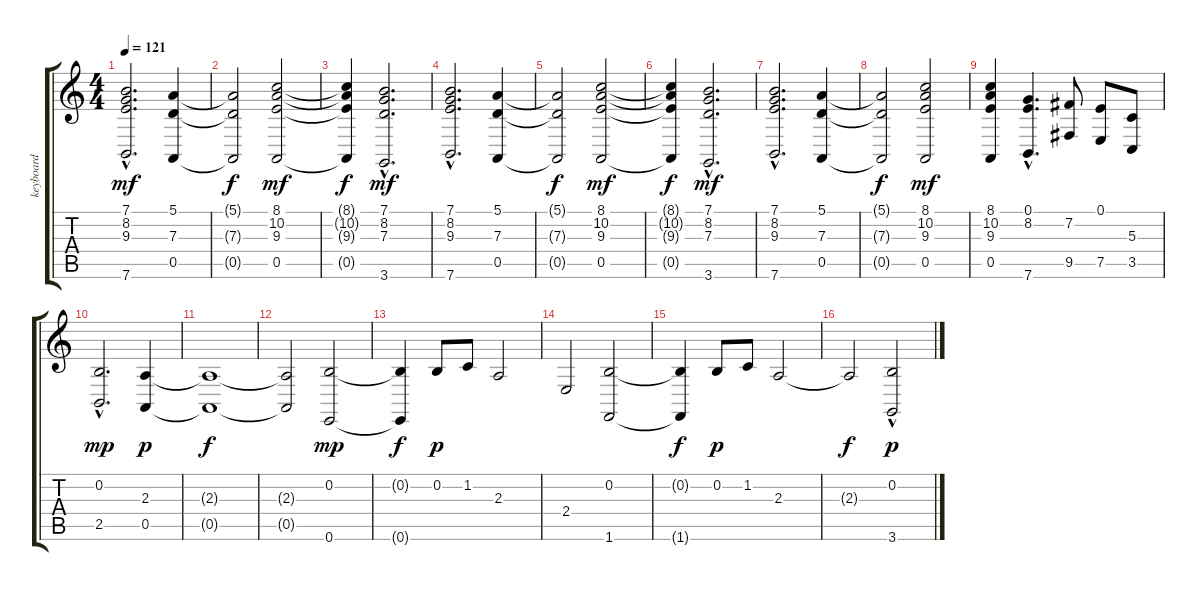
\track ("keyboard" "keyboard") {instrument stringensemble1}
\staff {score tabs}
\tuning (E4 B3 G3 D3 A2 E2) {hide}
\ts (4 4)
\tempo 121
\clef g2
\ks c
(7.1{hac} 8.2{hac} 9.3{hac} 7.6{hac}).2{d dy mf} (5.1 7.3 0.5).4 |
(5.1{t} 7.3{t} 0.5{t}).2{dy f} (8.1 10.2 9.3 0.5).2{dy mf} |
(8.1{t} 10.2{t} 9.3{t} 0.5{t}).4{dy f} (7.1{hac} 8.2{hac} 7.3{hac} 3.6{hac}).2{d dy mf} |
(7.1{hac} 8.2{hac} 9.3{hac} 7.6{hac}).2{d} (5.1 7.3 0.5).4 |
(5.1{t} 7.3{t} 0.5{t}).2{dy f} (8.1 10.2 9.3 0.5).2{dy mf} |
(8.1{t} 10.2{t} 9.3{t} 0.5{t}).4{dy f} (7.1{hac} 8.2{hac} 7.3{hac} 3.6{hac}).2{d dy mf} |
(7.1{hac} 8.2{hac} 9.3{hac} 7.6{hac}).2{d} (5.1 7.3 0.5).4 |
(5.1{t} 7.3{t} 0.5{t}).2{dy f} (8.1 10.2 9.3 0.5).2{dy mf} |
(8.1 10.2 9.3 0.5).4 (0.1{hac} 8.2{hac} 7.6{hac}).4{d} (7.2 9.5).8 (0.1 7.5).8 (5.3 3.5).8 |
(0.2{hac} 2.5{hac}).2{d dy mp} (2.3 0.5).4{dy p} |
(2.3{t} 0.5{t}).1{dy f} |
(2.3{t} 0.5{t}).2 (0.2 0.6).2{dy mp} |
(0.2{t} 0.6{t}).4{dy f} 0.2.8{dy p} 1.2.8 2.3.2 |
2.4.2 (0.2 1.6).2 |
(0.2{t} 1.6{t}).4{dy f} 0.2.8{dy p} 1.2.8 2.3.2 |
2.3{t}.2{dy f} (0.2{hac} 3.6).2{dy p}
